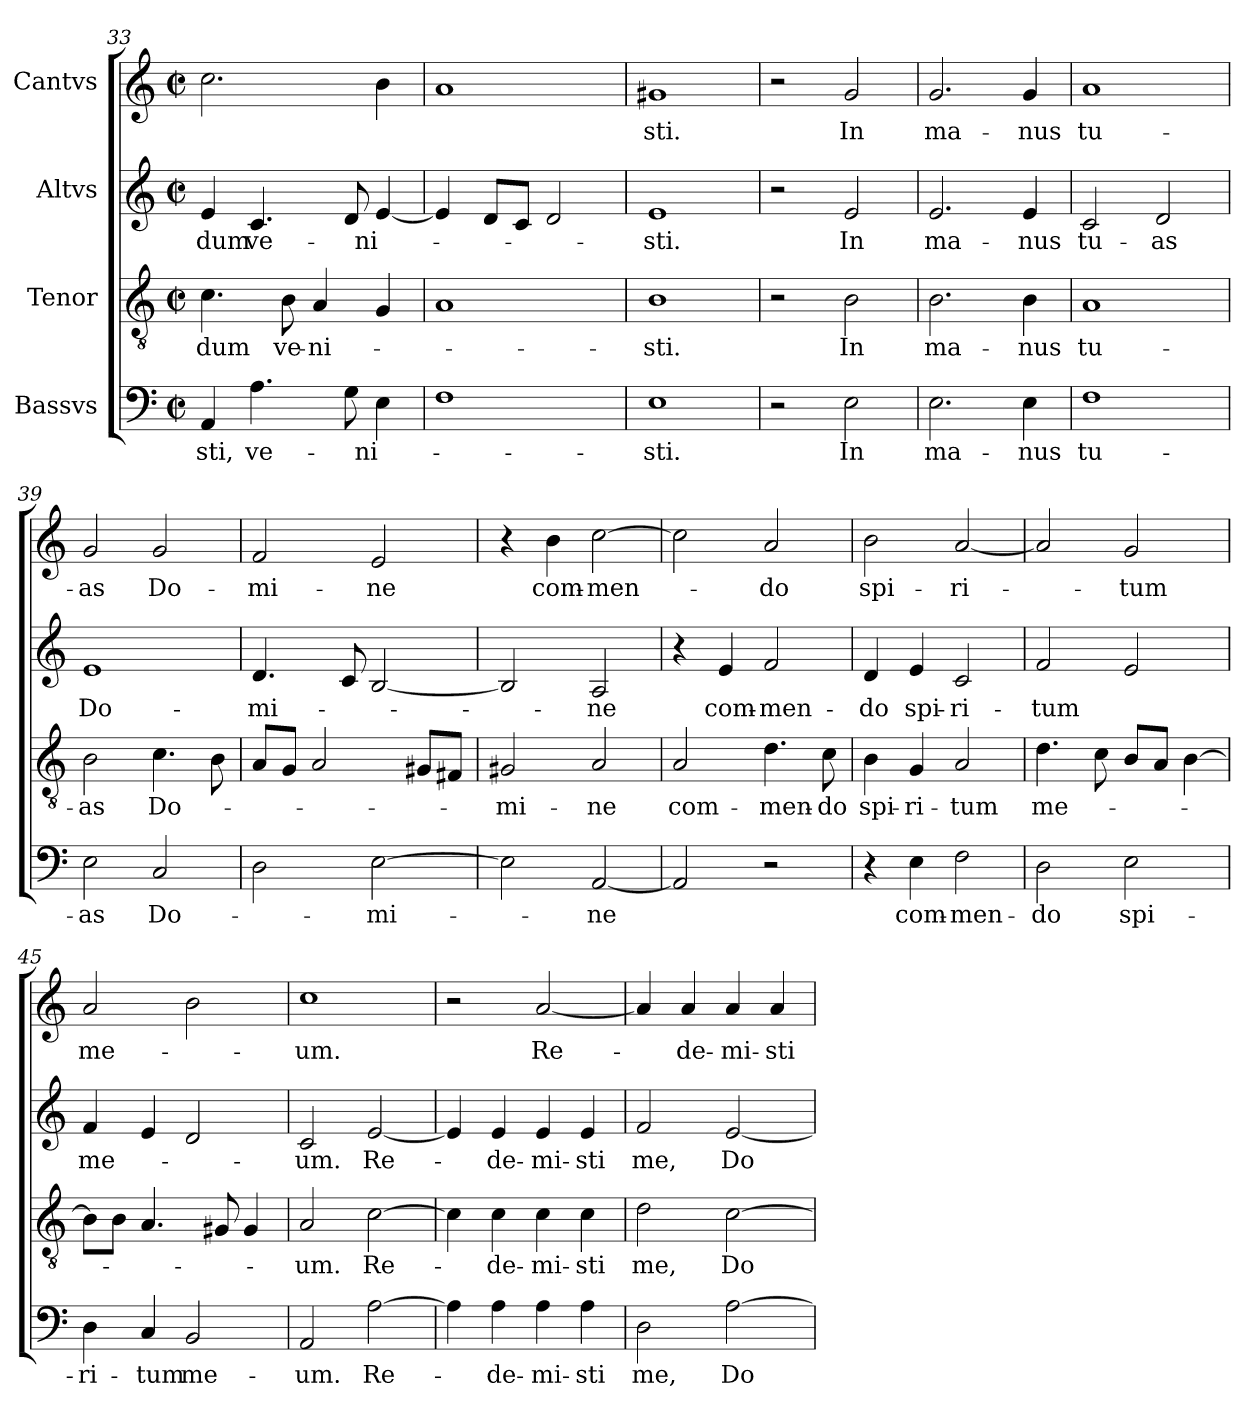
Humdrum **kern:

**kern	**text	**kern	**text	**kern	**text	**kern	**text
*part4	*part4	*part3	*part3	*part2	*part2	*part1	*part1
*staff4	*staff4	*staff3	*staff3	*staff2	*staff2	*staff1	*staff1
*I"Bassvs	*	*I"Tenor	*	*I"Altvs	*	*I"Cantvs	*
*clefF4	*	*clefGv2	*	*clefG2	*	*clefG2	*
*k[]	*	*k[]	*	*k[]	*	*k[]	*
*C:	*	*C:	*	*C:	*	*C:	*
*M2/2	*	*M2/2	*	*M2/2	*	*M2/2	*
*met(c|)	*	*met(c|)	*	*met(c|)	*	*met(c|)	*
=33	=33	=33	=33	=33	=33	=33	=33
!	!LO:LY:b	!	!LO:LY:b	!	!LO:LY:b	!	!
4AA/	-sti,	4.c\	-dum	4e/	-dum	2.cc\	.
!	!LO:LY:b	!	!	!	!LO:LY:b	!	!
4.A\	ve-	.	.	4.c/	ve-	.	.
!	!	!	!LO:LY:b	!	!	!	!
.	.	8B\	ve-	.	.	.	.
!	!	!	!LO:LY:b	!	!	!	!
.	.	4A/	-ni-	.	.	.	.
8G\	.	.	.	8d/	.	.	.
!	!LO:LY:b	!	!	!	!LO:LY:b	!	!
4E\	-ni-	4G/	.	[4e/	-ni-	4b\	.
=34	=34	=34	=34	=34	=34	=34	=34
1F	.	1A	.	4e/]	.	1a	.
.	.	.	.	8d/L	.	.	.
.	.	.	.	8c/J	.	.	.
.	.	.	.	2d/	.	.	.
=35	=35	=35	=35	=35	=35	=35	=35
!	!LO:LY:b	!	!LO:LY:b	!	!LO:LY:b	!	!LO:LY:b
1E	-sti.	1B	-sti.	1e	-sti.	1g#X	-sti.
!!LO:LB:g=z
=36	=36	=36	=36	=36	=36	=36	=36
2r	.	2r	.	2r	.	2r	.
!	!LO:LY:b	!	!LO:LY:b	!	!LO:LY:b	!	!LO:LY:b
2E\	In	2B\	In	2e/	In	2g/	In
=37	=37	=37	=37	=37	=37	=37	=37
!	!LO:LY:b	!	!LO:LY:b	!	!LO:LY:b	!	!LO:LY:b
2.E\	ma-	2.B\	ma-	2.e/	ma-	2.g/	ma-
!	!LO:LY:b	!	!LO:LY:b	!	!LO:LY:b	!	!LO:LY:b
4E\	-nus	4B\	-nus	4e/	-nus	4g/	-nus
=38	=38	=38	=38	=38	=38	=38	=38
!	!LO:LY:b	!	!LO:LY:b	!	!LO:LY:b	!	!LO:LY:b
1F	tu-	1A	tu-	2c/	tu-	1a	tu-
!	!	!	!	!	!LO:LY:b	!	!
.	.	.	.	2d/	-as	.	.
=39	=39	=39	=39	=39	=39	=39	=39
!	!LO:LY:b	!	!LO:LY:b	!	!LO:LY:b	!	!LO:LY:b
2E\	-as	2B\	-as	1e	Do-	2g/	-as
!	!LO:LY:b	!	!LO:LY:b	!	!	!	!LO:LY:b
2C/	Do-	4.c\	Do-	.	.	2g/	Do-
.	.	8B\	.	.	.	.	.
=40	=40	=40	=40	=40	=40	=40	=40
!	!	!	!	!	!LO:LY:b	!	!LO:LY:b
2D\	.	8A/L	.	4.d/	-mi-	2f/	-mi-
.	.	8G/J	.	.	.	.	.
.	.	2A/	.	.	.	.	.
.	.	.	.	8c/	.	.	.
!	!LO:LY:b	!	!	!	!	!	!LO:LY:b
[2E\	-mi-	.	.	[2B/	.	2e/	-ne
.	.	8G#X/L	.	.	.	.	.
.	.	8F#X/J	.	.	.	.	.
=41	=41	=41	=41	=41	=41	=41	=41
!	!	!	!LO:LY:b	!	!	!	!
2E\]	.	2G#X/	-mi-	2B/]	.	4r	.
!	!	!	!	!	!	!	!LO:LY:b
.	.	.	.	.	.	4b\	com-
!	!LO:LY:b	!	!LO:LY:b	!	!LO:LY:b	!	!LO:LY:b
[2AA/	-ne	2A/	-ne	2A/	-ne	[2cc\	-men-
=42	=42	=42	=42	=42	=42	=42	=42
!	!	!	!LO:LY:b	!	!	!	!
2AA/]	.	2A/	com-	4r	.	2cc\]	.
!	!	!	!	!	!LO:LY:b	!	!
.	.	.	.	4e/	com-	.	.
!	!	!	!LO:LY:b	!	!LO:LY:b	!	!LO:LY:b
2r	.	4.d\	-men-	2f/	-men-	2a/	-do
!	!	!	!LO:LY:b	!	!	!	!
.	.	8c\	-do	.	.	.	.
=43	=43	=43	=43	=43	=43	=43	=43
!	!	!	!LO:LY:b	!	!LO:LY:b	!	!LO:LY:b
4r	.	4B\	spi-	4d/	-do	2b\	spi-
!	!LO:LY:b	!	!LO:LY:b	!	!LO:LY:b	!	!
4E\	com-	4G/	-ri-	4e/	spi-	.	.
!	!LO:LY:b	!	!LO:LY:b	!	!LO:LY:b	!	!LO:LY:b
2F\	-men-	2A/	-tum	2c/	-ri-	[2a/	-ri-
!!LO:PB:g=z
=44	=44	=44	=44	=44	=44	=44	=44
!	!LO:LY:b	!	!LO:LY:b	!	!LO:LY:b	!	!
2D\	-do	4.d\	me-	2f/	-tum	2a/]	.
.	.	8c\	.	.	.	.	.
!	!LO:LY:b	!	!	!	!	!	!LO:LY:b
2E\	spi-	8B/L	.	2e/	.	2g/	-tum
.	.	8A/J	.	.	.	.	.
.	.	[4B\	.	.	.	.	.
=45	=45	=45	=45	=45	=45	=45	=45
!	!LO:LY:b	!	!	!	!LO:LY:b	!	!LO:LY:b
4D\	-ri-	8B\L]	.	4f/	me-	2a/	me-
.	.	8B\J	.	.	.	.	.
!	!LO:LY:b	!	!	!	!	!	!
4C/	-tum	4.A/	.	4e/	.	.	.
!	!LO:LY:b	!	!	!	!	!	!
2BB/	me-	.	.	2d/	.	2b\	.
.	.	8G#X/	.	.	.	.	.
.	.	4G#/	.	.	.	.	.
=46	=46	=46	=46	=46	=46	=46	=46
!	!LO:LY:b	!	!LO:LY:b	!	!LO:LY:b	!	!LO:LY:b
2AA/	-um.	2A/	-um.	2c/	-um.	1cc	-um.
!	!LO:LY:b	!	!LO:LY:b	!	!LO:LY:b	!	!
[2A\	Re-	[2c\	Re-	[2e/	Re-	.	.
=47	=47	=47	=47	=47	=47	=47	=47
4A\]	.	4c\]	.	4e/]	.	2r	.
!	!LO:LY:b	!	!LO:LY:b	!	!LO:LY:b	!	!
4A\	-de-	4c\	-de-	4e/	-de-	.	.
!	!LO:LY:b	!	!LO:LY:b	!	!LO:LY:b	!	!LO:LY:b
4A\	-mi-	4c\	-mi-	4e/	-mi-	[2a/	Re-
!	!LO:LY:b	!	!LO:LY:b	!	!LO:LY:b	!	!
4A\	-sti	4c\	-sti	4e/	-sti	.	.
=48	=48	=48	=48	=48	=48	=48	=48
!	!LO:LY:b	!	!LO:LY:b	!	!LO:LY:b	!	!
2D\	me,	2d\	me,	2f/	me,	4a/]	.
!	!	!	!	!	!	!	!LO:LY:b
.	.	.	.	.	.	4a/	-de-
!	!LO:LY:b	!	!LO:LY:b	!	!LO:LY:b	!	!LO:LY:b
[2A\	Do-	[2c\	Do-	[2e/	Do-	4a/	-mi-
!	!	!	!	!	!	!	!LO:LY:b
.	.	.	.	.	.	4a/	-sti
=	=	=	=	=	=	=	=
*-	*-	*-	*-	*-	*-	*-	*-
